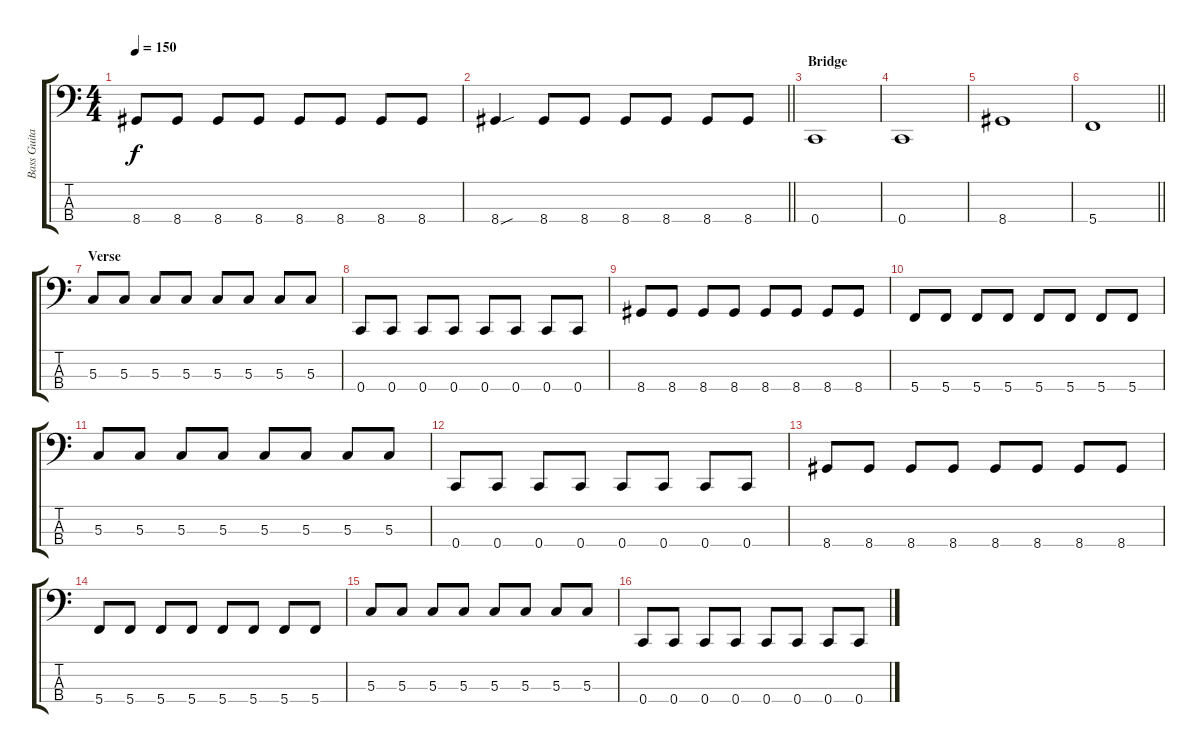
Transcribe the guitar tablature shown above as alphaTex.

\track ("Bass Guitar (Marc McKnight)" "Bass Guita") {instrument electricbasspick}
\staff {score tabs}
\tuning (F2 C2 G1 C1) {hide}
\ts (4 4)
\tempo 150
\clef f4
\ks c
8.4.8{dy f} 8.4.8 8.4.8 8.4.8 8.4.8 8.4.8 8.4.8 8.4.8 |
\barLineRight lightlight
8.4{sou}.4 8.4.8 8.4.8 8.4.8 8.4.8 8.4.8 8.4.8 |
\section ("" "Bridge")
0.4.1 |
0.4.1 |
8.4.1 |
\barLineRight lightlight
5.4.1 |
\section ("" "Verse")
5.3.8 5.3.8 5.3.8 5.3.8 5.3.8 5.3.8 5.3.8 5.3.8 |
0.4.8 0.4.8 0.4.8 0.4.8 0.4.8 0.4.8 0.4.8 0.4.8 |
8.4.8 8.4.8 8.4.8 8.4.8 8.4.8 8.4.8 8.4.8 8.4.8 |
5.4.8 5.4.8 5.4.8 5.4.8 5.4.8 5.4.8 5.4.8 5.4.8 |
5.3.8 5.3.8 5.3.8 5.3.8 5.3.8 5.3.8 5.3.8 5.3.8 |
0.4.8 0.4.8 0.4.8 0.4.8 0.4.8 0.4.8 0.4.8 0.4.8 |
8.4.8 8.4.8 8.4.8 8.4.8 8.4.8 8.4.8 8.4.8 8.4.8 |
5.4.8 5.4.8 5.4.8 5.4.8 5.4.8 5.4.8 5.4.8 5.4.8 |
5.3.8 5.3.8 5.3.8 5.3.8 5.3.8 5.3.8 5.3.8 5.3.8 |
0.4.8 0.4.8 0.4.8 0.4.8 0.4.8 0.4.8 0.4.8 0.4.8
